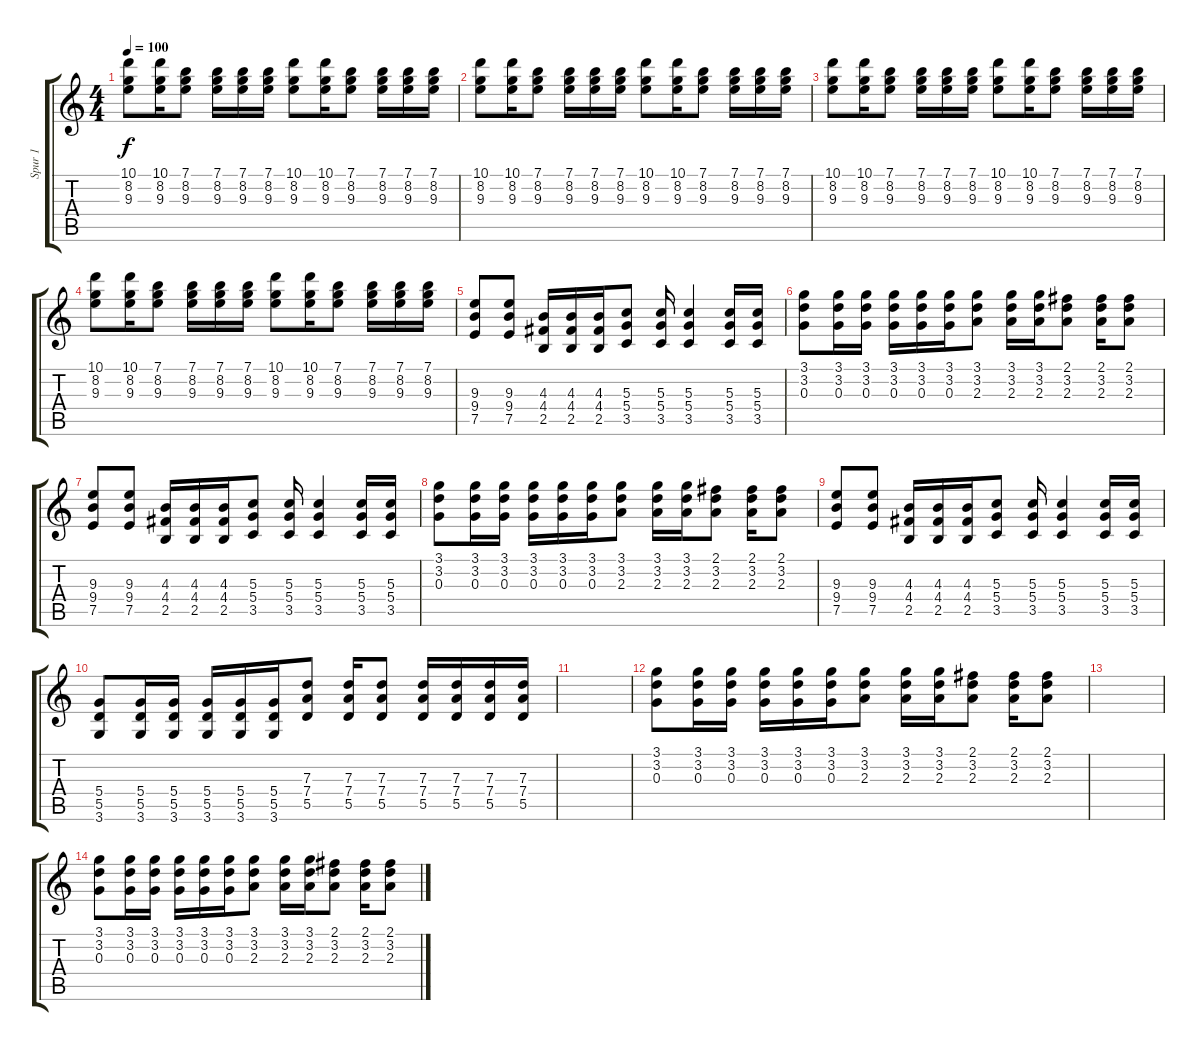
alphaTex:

\track ("Spur 1" "Spur 1") {instrument acousticguitarsteel}
\staff {score tabs}
\tuning (E4 B3 G3 D3 A2 E2) {hide}
\ts (4 4)
\tempo 100
\clef g2
\ks c
(10.1 8.2 9.3).8{dy f volume 12 instrument acousticguitarsteel} (10.1 8.2 9.3).16 (7.1 8.2 9.3).8 (7.1 8.2 9.3).16 (7.1 8.2 9.3).16 (7.1 8.2 9.3).16 (10.1 8.2 9.3).8 (10.1 8.2 9.3).16 (7.1 8.2 9.3).8 (7.1 8.2 9.3).16 (7.1 8.2 9.3).16 (7.1 8.2 9.3).16 |
(10.1 8.2 9.3).8 (10.1 8.2 9.3).16 (7.1 8.2 9.3).8 (7.1 8.2 9.3).16 (7.1 8.2 9.3).16 (7.1 8.2 9.3).16 (10.1 8.2 9.3).8 (10.1 8.2 9.3).16 (7.1 8.2 9.3).8 (7.1 8.2 9.3).16 (7.1 8.2 9.3).16 (7.1 8.2 9.3).16 |
(10.1 8.2 9.3).8 (10.1 8.2 9.3).16 (7.1 8.2 9.3).8 (7.1 8.2 9.3).16 (7.1 8.2 9.3).16 (7.1 8.2 9.3).16 (10.1 8.2 9.3).8 (10.1 8.2 9.3).16 (7.1 8.2 9.3).8 (7.1 8.2 9.3).16 (7.1 8.2 9.3).16 (7.1 8.2 9.3).16 |
(10.1 8.2 9.3).8 (10.1 8.2 9.3).16 (7.1 8.2 9.3).8 (7.1 8.2 9.3).16 (7.1 8.2 9.3).16 (7.1 8.2 9.3).16 (10.1 8.2 9.3).8 (10.1 8.2 9.3).16 (7.1 8.2 9.3).8 (7.1 8.2 9.3).16 (7.1 8.2 9.3).16 (7.1 8.2 9.3).16 |
(9.3 9.4 7.5).8 (9.3 9.4 7.5).8 (4.3 4.4 2.5).16 (4.3 4.4 2.5).16 (4.3 4.4 2.5).16 (5.3 5.4 3.5).8 (5.3 5.4 3.5).16 (5.3 5.4 3.5).4 (5.3 5.4 3.5).16 (5.3 5.4 3.5).16 |
(3.1 3.2 0.3).8 (3.1 3.2 0.3).16 (3.1 3.2 0.3).16 (3.1 3.2 0.3).16 (3.1 3.2 0.3).16 (3.1 3.2 0.3).16 (3.1 3.2 2.3).8 (3.1 3.2 2.3).16 (3.1 3.2 2.3).16 (2.1 3.2 2.3).8 (2.1 3.2 2.3).16 (2.1 3.2 2.3).8 |
(9.3 9.4 7.5).8 (9.3 9.4 7.5).8 (4.3 4.4 2.5).16 (4.3 4.4 2.5).16 (4.3 4.4 2.5).16 (5.3 5.4 3.5).8 (5.3 5.4 3.5).16 (5.3 5.4 3.5).4 (5.3 5.4 3.5).16 (5.3 5.4 3.5).16 |
(3.1 3.2 0.3).8 (3.1 3.2 0.3).16 (3.1 3.2 0.3).16 (3.1 3.2 0.3).16 (3.1 3.2 0.3).16 (3.1 3.2 0.3).16 (3.1 3.2 2.3).8 (3.1 3.2 2.3).16 (3.1 3.2 2.3).16 (2.1 3.2 2.3).8 (2.1 3.2 2.3).16 (2.1 3.2 2.3).8 |
(9.3 9.4 7.5).8 (9.3 9.4 7.5).8 (4.3 4.4 2.5).16 (4.3 4.4 2.5).16 (4.3 4.4 2.5).16 (5.3 5.4 3.5).8 (5.3 5.4 3.5).16 (5.3 5.4 3.5).4 (5.3 5.4 3.5).16 (5.3 5.4 3.5).16 |
(5.4 5.5 3.6).8 (5.4 5.5 3.6).16 (5.4 5.5 3.6).16 (5.4 5.5 3.6).16 (5.4 5.5 3.6).16 (5.4 5.5 3.6).16 (7.3 7.4 5.5).8 (7.3 7.4 5.5).16 (7.3 7.4 5.5).8 (7.3 7.4 5.5).16 (7.3 7.4 5.5).16 (7.3 7.4 5.5).16 (7.3 7.4 5.5).16 |
|
(3.1 3.2 0.3).8 (3.1 3.2 0.3).16 (3.1 3.2 0.3).16 (3.1 3.2 0.3).16 (3.1 3.2 0.3).16 (3.1 3.2 0.3).16 (3.1 3.2 2.3).8 (3.1 3.2 2.3).16 (3.1 3.2 2.3).16 (2.1 3.2 2.3).8 (2.1 3.2 2.3).16 (2.1 3.2 2.3).8 |
|
(3.1 3.2 0.3).8 (3.1 3.2 0.3).16 (3.1 3.2 0.3).16 (3.1 3.2 0.3).16 (3.1 3.2 0.3).16 (3.1 3.2 0.3).16 (3.1 3.2 2.3).8 (3.1 3.2 2.3).16 (3.1 3.2 2.3).16 (2.1 3.2 2.3).8 (2.1 3.2 2.3).16 (2.1 3.2 2.3).8
